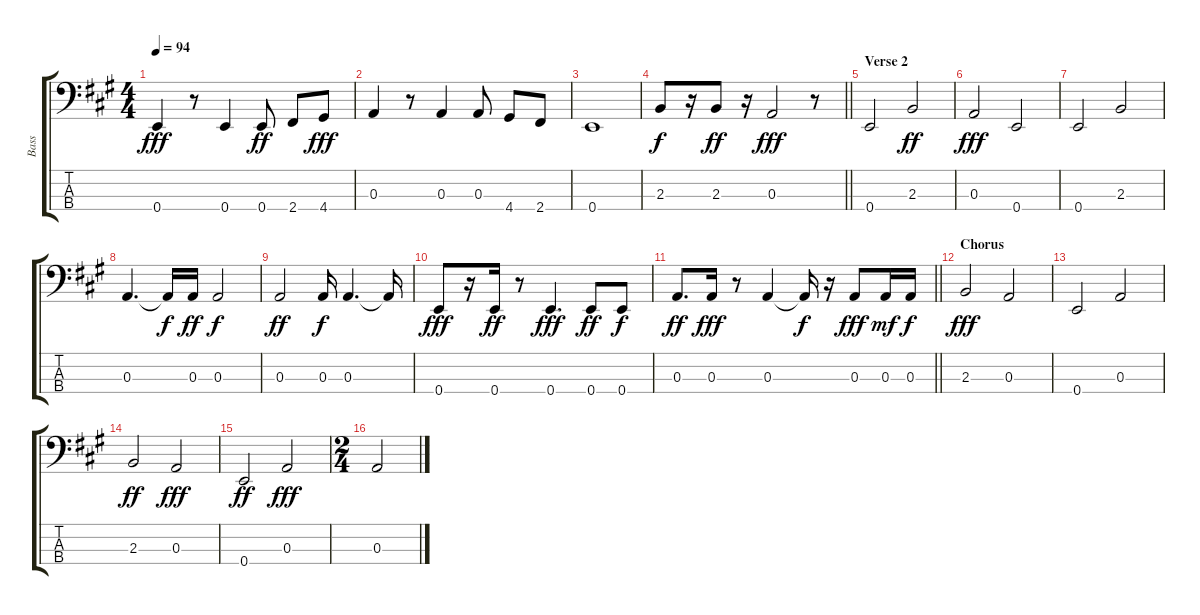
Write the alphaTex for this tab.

\track ("Bass" "Bass") {instrument fretlessbass}
\staff {score tabs}
\tuning (G2 D2 A1 E1) {hide}
\ts (4 4)
\tempo 94
\clef f4
\ks a
0.4.4{dy fff} r.8 0.4.4 0.4.8{dy ff} 2.4.8 4.4.8{dy fff} |
0.3.4 r.8 0.3.4 0.3.8 4.4.8 2.4.8 |
0.4.1 |
\barLineRight lightlight
2.3.8{dy f} r.16 2.3.8{dy ff} r.16 0.3.2{dy fff} r.8 |
\section ("" "Verse 2")
0.4.2 2.3.2{dy ff} |
0.3.2{dy fff} 0.4.2 |
0.4.2 2.3.2 |
0.3.4{d} 0.3{t}.16{dy f} 0.3.16{dy ff} 0.3.2{dy f} |
0.3.2{dy ff} 0.3.16{dy f} 0.3.4{d} 0.3{t}.16 |
0.4.8{dy fff} r.16 0.4.16{dy ff} r.8 0.4.4{d dy fff} 0.4.8{dy ff} 0.4.8{dy f} |
\barLineRight lightlight
0.3.8{d dy ff} 0.3.16{dy fff} r.8 0.3.4 0.3{t}.16{dy f} r.16 0.3.8{dy fff} 0.3.16{dy mf} 0.3.16{dy f} |
\section ("" "Chorus")
2.3.2{dy fff} 0.3.2 |
0.4.2 0.3.2 |
2.3.2{dy ff} 0.3.2{dy fff} |
0.4.2{dy ff} 0.3.2{dy fff} |
\ts (2 4)
0.3.2
